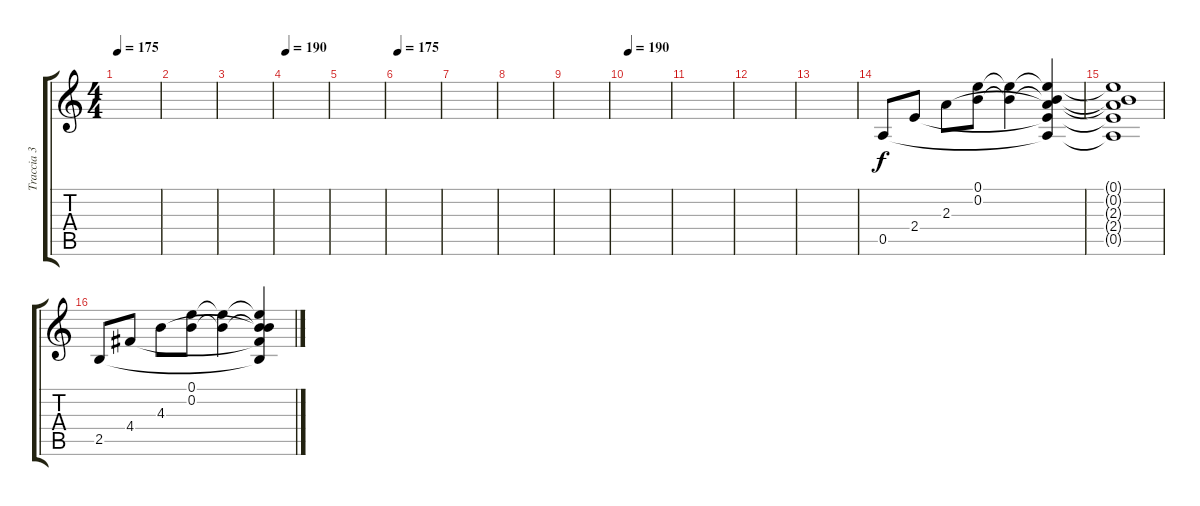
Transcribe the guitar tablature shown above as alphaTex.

\track ("Traccia 3" "Traccia 3") {instrument acousticguitarsteel}
\staff {score tabs}
\tuning (E4 B3 G3 D3 A2 E2) {hide}
\ts (4 4)
\tempo 175
\clef g2
\ks c
|
|
|
\tempo 190
|
|
\tempo 175
|
|
|
|
\tempo 190
|
|
|
|
0.5.8 2.4.8 2.3.8 (0.1 0.2).8 (0.1{t} 0.2{t}).4 (0.1{t} 0.2{t} 2.3{t} 2.4{t} 0.5{t}).4 |
(0.1{t} 0.2{t} 2.3{t} 2.4{t} 0.5{t}).1 |
2.5.8 4.4.8 4.3.8 (0.1 0.2).8 (0.1{t} 0.2{t}).4 (0.1{t} 0.2{t} 4.3{t} 4.4{t} 2.5{t}).4
